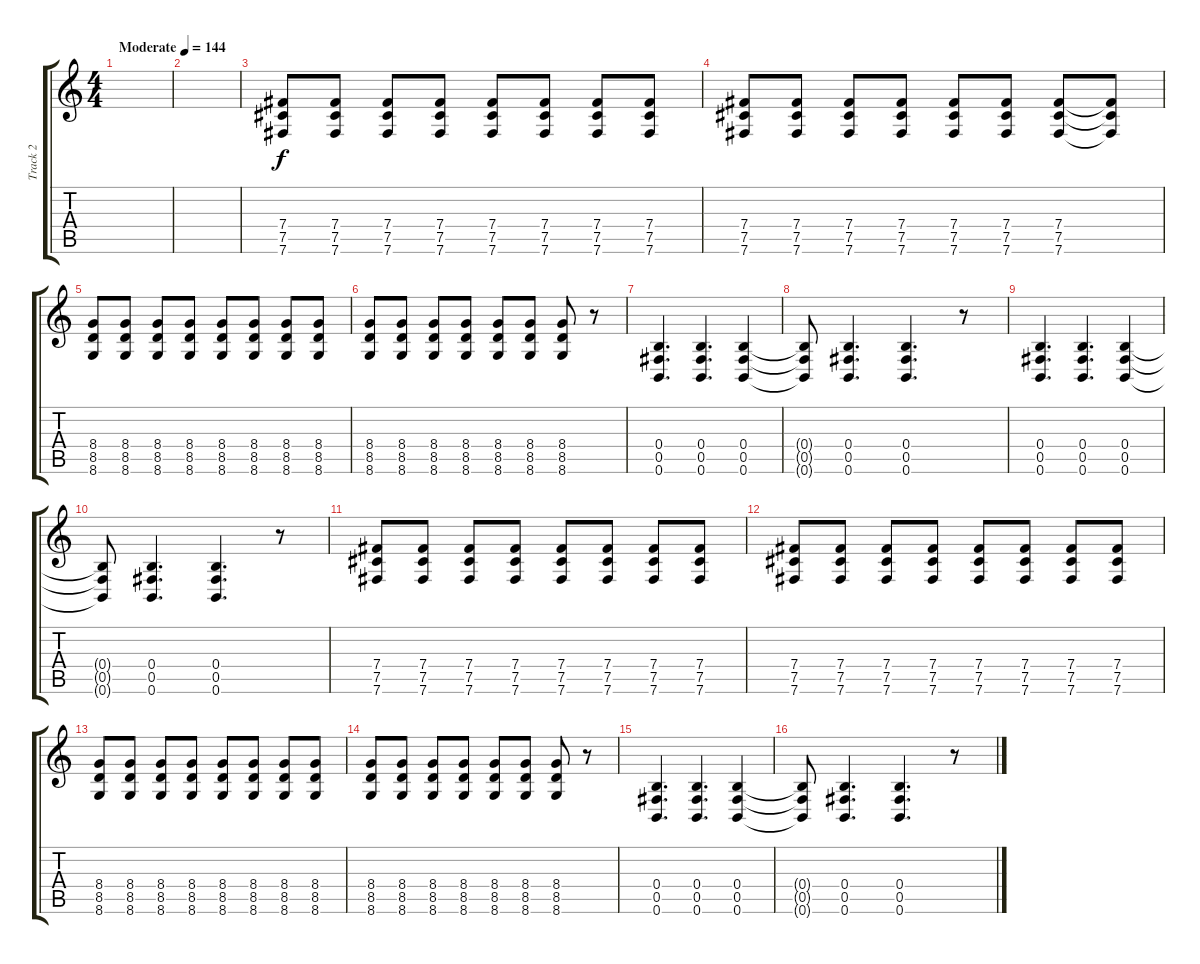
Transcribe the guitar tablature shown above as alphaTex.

\track ("Track 2" "Track 2") {instrument distortionguitar}
\staff {score tabs}
\tuning (Db4 Ab3 E3 B2 Gb2 B1) {hide}
\ts (4 4)
\tempo (144 "Moderate")
\clef g2
\ks c
|
|
(7.4 7.5 7.6).8 (7.4 7.5 7.6).8 (7.4 7.5 7.6).8 (7.4 7.5 7.6).8 (7.4 7.5 7.6).8 (7.4 7.5 7.6).8 (7.4 7.5 7.6).8 (7.4 7.5 7.6).8 |
(7.4 7.5 7.6).8 (7.4 7.5 7.6).8 (7.4 7.5 7.6).8 (7.4 7.5 7.6).8 (7.4 7.5 7.6).8 (7.4 7.5 7.6).8 (7.4 7.5 7.6).8 (7.4{t} 7.5{t} 7.6{t}).8 |
(8.4 8.5 8.6).8 (8.4 8.5 8.6).8 (8.4 8.5 8.6).8 (8.4 8.5 8.6).8 (8.4 8.5 8.6).8 (8.4 8.5 8.6).8 (8.4 8.5 8.6).8 (8.4 8.5 8.6).8 |
(8.4 8.5 8.6).8 (8.4 8.5 8.6).8 (8.4 8.5 8.6).8 (8.4 8.5 8.6).8 (8.4 8.5 8.6).8 (8.4 8.5 8.6).8 (8.4 8.5 8.6).8 r.8 |
(0.4 0.5 0.6).4{d} (0.4 0.5 0.6).4{d} (0.4 0.5 0.6).4 |
(0.4{t} 0.5{t} 0.6{t}).8 (0.4 0.5 0.6).4{d} (0.4 0.5 0.6).4{d} r.8 |
(0.4 0.5 0.6).4{d} (0.4 0.5 0.6).4{d} (0.4 0.5 0.6).4 |
(0.4{t} 0.5{t} 0.6{t}).8 (0.4 0.5 0.6).4{d} (0.4 0.5 0.6).4{d} r.8 |
(7.4 7.5 7.6).8 (7.4 7.5 7.6).8 (7.4 7.5 7.6).8 (7.4 7.5 7.6).8 (7.4 7.5 7.6).8 (7.4 7.5 7.6).8 (7.4 7.5 7.6).8 (7.4 7.5 7.6).8 |
(7.4 7.5 7.6).8 (7.4 7.5 7.6).8 (7.4 7.5 7.6).8 (7.4 7.5 7.6).8 (7.4 7.5 7.6).8 (7.4 7.5 7.6).8 (7.4 7.5 7.6).8 (7.4 7.5 7.6).8 |
(8.4 8.5 8.6).8 (8.4 8.5 8.6).8 (8.4 8.5 8.6).8 (8.4 8.5 8.6).8 (8.4 8.5 8.6).8 (8.4 8.5 8.6).8 (8.4 8.5 8.6).8 (8.4 8.5 8.6).8 |
(8.4 8.5 8.6).8 (8.4 8.5 8.6).8 (8.4 8.5 8.6).8 (8.4 8.5 8.6).8 (8.4 8.5 8.6).8 (8.4 8.5 8.6).8 (8.4 8.5 8.6).8 r.8 |
(0.4 0.5 0.6).4{d} (0.4 0.5 0.6).4{d} (0.4 0.5 0.6).4 |
(0.4{t} 0.5{t} 0.6{t}).8 (0.4 0.5 0.6).4{d} (0.4 0.5 0.6).4{d} r.8
